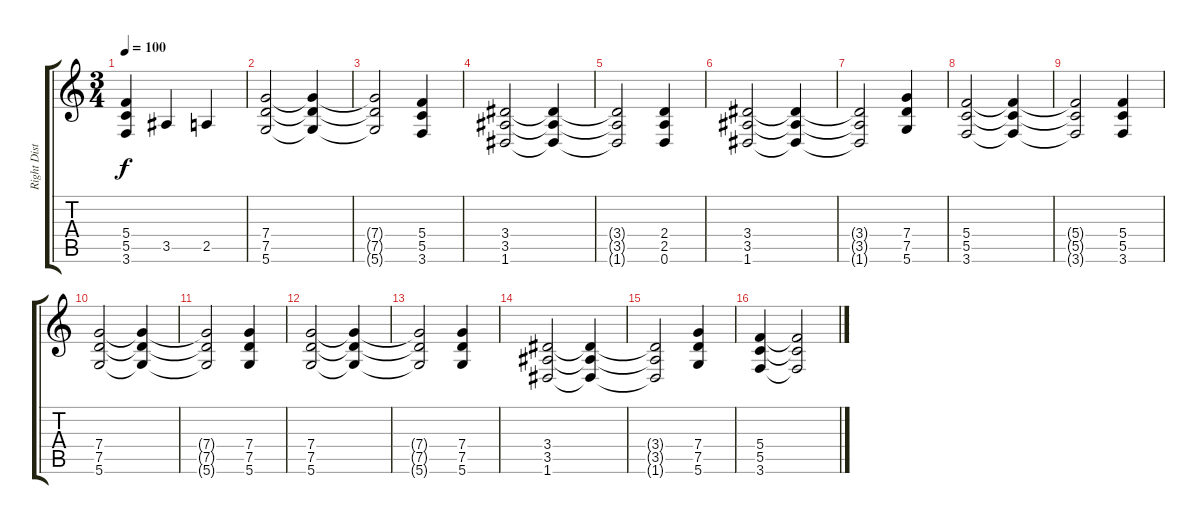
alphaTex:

\track ("Right Dist. Guitar" "Right Dist") {instrument distortionguitar}
\staff {score tabs}
\tuning (D4 A3 F3 C3 G2 D2) {hide}
\ts (3 4)
\tempo 100
\clef g2
\ks c
(5.4{t} 5.5{t} 3.6{t}).4{dy f} 3.5.4 2.5.4 |
(7.4 7.5 5.6).2 (7.4{t} 7.5{t} 5.6{t}).4 |
(7.4{t} 7.5{t} 5.6{t}).2 (5.4 5.5 3.6).4 |
(3.4 3.5 1.6).2 (3.4{t} 3.5{t} 1.6{t}).4 |
(3.4{t} 3.5{t} 1.6{t}).2 (2.4 2.5 0.6).4 |
(3.4 3.5 1.6).2 (3.4{t} 3.5{t} 1.6{t}).4 |
(3.4{t} 3.5{t} 1.6{t}).2 (7.4 7.5 5.6).4 |
(5.4 5.5 3.6).2 (5.4{t} 5.5{t} 3.6{t}).4 |
(5.4{t} 5.5{t} 3.6{t}).2 (5.4 5.5 3.6).4 |
(7.4 7.5 5.6).2 (7.4{t} 7.5{t} 5.6{t}).4 |
(7.4{t} 7.5{t} 5.6{t}).2 (7.4 7.5 5.6).4 |
(7.4 7.5 5.6).2 (7.4{t} 7.5{t} 5.6{t}).4 |
(7.4{t} 7.5{t} 5.6{t}).2 (7.4 7.5 5.6).4 |
(3.4 3.5 1.6).2 (3.4{t} 3.5{t} 1.6{t}).4 |
(3.4{t} 3.5{t} 1.6{t}).2 (7.4 7.5 5.6).4 |
(5.4 5.5 3.6).4 (5.4{t} 5.5{t} 3.6{t}).2
